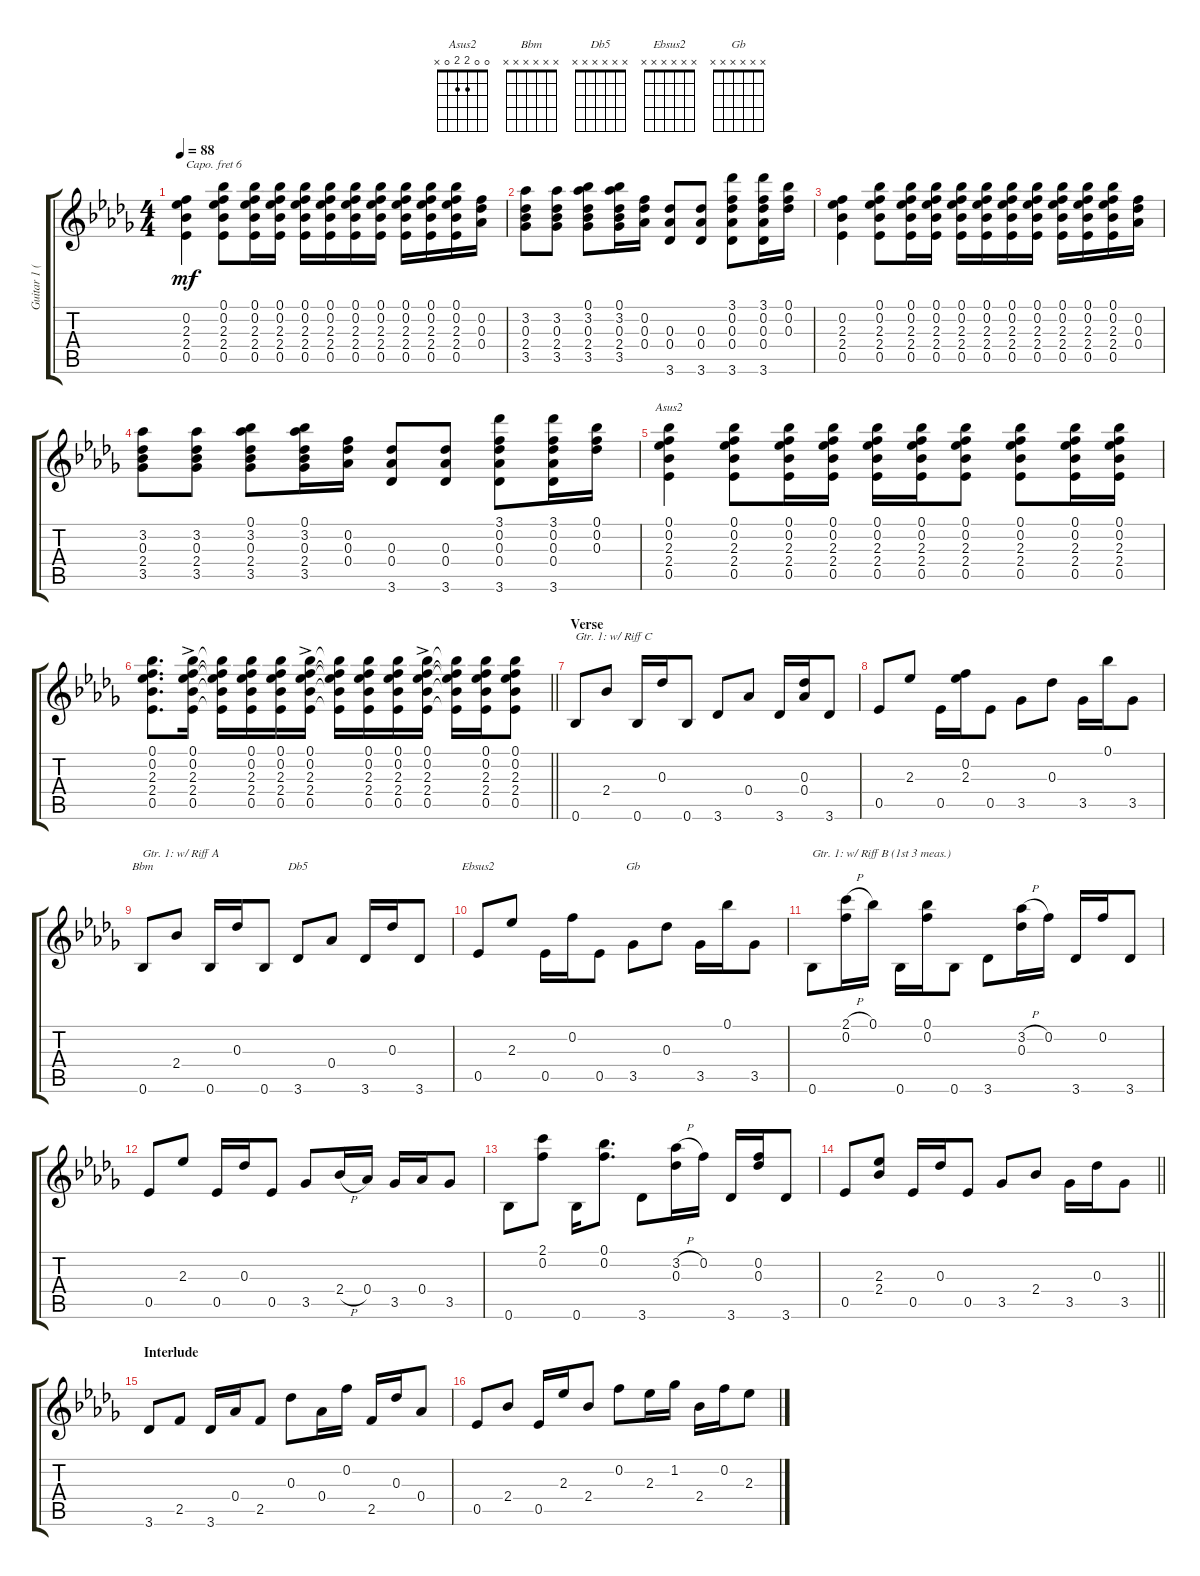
\track ("Guitar 1 (acous.)" "Guitar 1 (") {instrument acousticguitarsteel}
\staff {score tabs}
\capo 6
\tuning (E4 B3 G3 D3 A2 E2) {hide}
\chord ("Asus2" 0 0 2 2 0 x)
\chord ("Bbm" x x x x x x)
\chord ("Db5" x x x x x x)
\chord ("Ebsus2" x x x x x x)
\chord ("Gb" x x x x x x)
\ts (4 4)
\tempo 88
\clef g2
\ks bbminor
(0.2 2.3 2.4 0.5).4{dy mf} (0.1 0.2 2.3 2.4 0.5).8 (0.1 0.2 2.3 2.4 0.5).16 (0.1 0.2 2.3 2.4 0.5).16 (0.1 0.2 2.3 2.4 0.5).16 (0.1 0.2 2.3 2.4 0.5).16 (0.1 0.2 2.3 2.4 0.5).16 (0.1 0.2 2.3 2.4 0.5).16 (0.1 0.2 2.3 2.4 0.5).16 (0.1 0.2 2.3 2.4 0.5).16 (0.1 0.2 2.3 2.4 0.5).16 (0.2 0.3 0.4).16 |
(3.2 0.3 2.4 3.5).8 (3.2 0.3 2.4 3.5).8 (0.1 3.2 0.3 2.4 3.5).8 (0.1 3.2 0.3 2.4 3.5).16 (0.2 0.3 0.4).16 (0.3 0.4 3.6).8 (0.3 0.4 3.6).8 (3.1 0.2 0.3 0.4 3.6).8 (3.1 0.2 0.3 0.4 3.6).16 (0.1 0.2 0.3).16 |
(0.2 2.3 2.4 0.5).4 (0.1 0.2 2.3 2.4 0.5).8 (0.1 0.2 2.3 2.4 0.5).16 (0.1 0.2 2.3 2.4 0.5).16 (0.1 0.2 2.3 2.4 0.5).16 (0.1 0.2 2.3 2.4 0.5).16 (0.1 0.2 2.3 2.4 0.5).16 (0.1 0.2 2.3 2.4 0.5).16 (0.1 0.2 2.3 2.4 0.5).16 (0.1 0.2 2.3 2.4 0.5).16 (0.1 0.2 2.3 2.4 0.5).16 (0.2 0.3 0.4).16 |
(3.2 0.3 2.4 3.5).8 (3.2 0.3 2.4 3.5).8 (0.1 3.2 0.3 2.4 3.5).8 (0.1 3.2 0.3 2.4 3.5).16 (0.2 0.3 0.4).16 (0.3 0.4 3.6).8 (0.3 0.4 3.6).8 (3.1 0.2 0.3 0.4 3.6).8 (3.1 0.2 0.3 0.4 3.6).16 (0.1 0.2 0.3).16 |
(0.1 0.2 2.3 2.4 0.5).4{ch "Asus2"} (0.1 0.2 2.3 2.4 0.5).8 (0.1 0.2 2.3 2.4 0.5).16 (0.1 0.2 2.3 2.4 0.5).16 (0.1 0.2 2.3 2.4 0.5).16 (0.1 0.2 2.3 2.4 0.5).16 (0.1 0.2 2.3 2.4 0.5).8 (0.1 0.2 2.3 2.4 0.5).8 (0.1 0.2 2.3 2.4 0.5).16 (0.1 0.2 2.3 2.4 0.5).16 |
\barLineRight lightlight
(0.1 0.2 2.3 2.4 0.5).8{d} (0.1{ac} 0.2{ac} 2.3{ac} 2.4{ac} 0.5{ac}).16 (0.1{t} 0.2{t} 2.3{t} 2.4{t} 0.5{t}).16 (0.1 0.2 2.3 2.4 0.5).16 (0.1 0.2 2.3 2.4 0.5).16 (0.1{ac} 0.2{ac} 2.3{ac} 2.4{ac} 0.5{ac}).16 (0.1{t} 0.2{t} 2.3{t} 2.4{t} 0.5{t}).16 (0.1 0.2 2.3 2.4 0.5).16 (0.1 0.2 2.3 2.4 0.5).16 (0.1{ac} 0.2{ac} 2.3{ac} 2.4{ac} 0.5{ac}).16 (0.1{t} 0.2{t} 2.3{t} 2.4{t} 0.5{t}).16 (0.1 0.2 2.3 2.4 0.5).16 (0.1 0.2 2.3 2.4 0.5).8 |
\section ("" "Verse")
0.6.8{txt "Gtr. 1: w/ Riff C"} 2.4.8 0.6.16 0.3.16 0.6.8 3.6.8 0.4.8 3.6.16 (0.3 0.4).16 3.6.8 |
0.5.8 2.3.8 0.5.16 (0.2 2.3).16 0.5.8 3.5.8 0.3.8 3.5.16 0.1.16 3.5.8 |
0.6.8{ch "Bbm" txt "Gtr. 1: w/ Riff A"} 2.4.8 0.6.16 0.3.16 0.6.8 3.6.8{ch "Db5"} 0.4.8 3.6.16 0.3.16 3.6.8 |
0.5.8{ch "Ebsus2"} 2.3.8 0.5.16 0.2.16 0.5.8 3.5.8{ch "Gb"} 0.3.8 3.5.16 0.1.16 3.5.8 |
0.6.8{txt "Gtr. 1: w/ Riff B (1st 3 meas.)"} (2.1{h} 0.2).16 0.1.16 0.6.16 (0.1 0.2).16 0.6.8 3.6.8 (3.2{h} 0.3).16 0.2.16 3.6.16 0.2.16 3.6.8 |
0.5.8 2.3.8 0.5.16 0.3.16 0.5.8 3.5.8 2.4{h}.16 0.4.16 3.5.16 0.4.16 3.5.8 |
0.6.8 (2.1 0.2).8 0.6.16 (0.1 0.2).8{d} 3.6.8 (3.2{h} 0.3).16 0.2.16 3.6.16 (0.2 0.3).16 3.6.8 |
\barLineRight lightlight
0.5.8 (2.3 2.4).8 0.5.16 0.3.16 0.5.8 3.5.8 2.4.8 3.5.16 0.3.16 3.5.8 |
\section ("" "Interlude")
3.6.8 2.5.8 3.6.16 0.4.16 2.5.8 0.3.8 0.4.16 0.2.16 2.5.16 0.3.16 0.4.8 |
0.5.8 2.4.8 0.5.16 2.3.16 2.4.8 0.2.8 2.3.16 1.2.16 2.4.16 0.2.16 2.3.8
